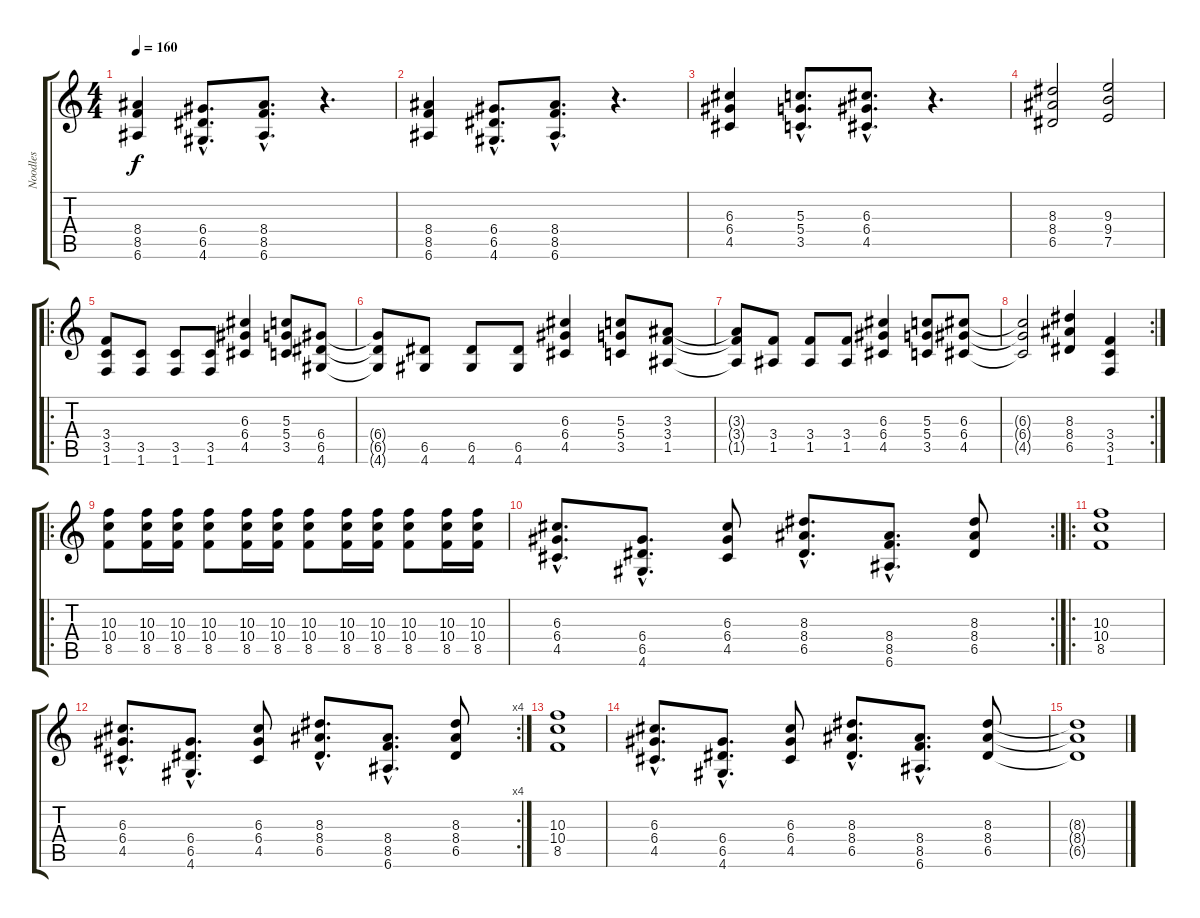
\track ("Noodles" "Noodles") {instrument distortionguitar}
\staff {score tabs}
\tuning (E4 B3 G3 D3 A2 E2) {hide}
\ts (4 4)
\tempo 160
\clef g2
\ks c
(8.4 8.5 6.6).4{dy f} (6.4{hac} 6.5{hac} 4.6{hac}).8{d} (8.4{hac} 8.5{hac} 6.6{hac}).8{d} r.4{d} |
(8.4 8.5 6.6).4 (6.4{hac} 6.5{hac} 4.6{hac}).8{d} (8.4{hac} 8.5{hac} 6.6{hac}).8{d} r.4{d} |
(6.3 6.4 4.5).4 (5.3{hac} 5.4{hac} 3.5{hac}).8{d} (6.3{hac} 6.4{hac} 4.5{hac}).8{d} r.4{d} |
(8.3 8.4 6.5).2 (9.3 9.4 7.5).2 |
\ro
(3.4 3.5 1.6).8 (3.5 1.6).8 (3.5 1.6).8 (3.5 1.6).8 (6.3 6.4 4.5).4 (5.3 5.4 3.5).8 (6.4 6.5 4.6).8 |
(6.4{t} 6.5{t} 4.6{t}).8 (6.5 4.6).8 (6.5 4.6).8 (6.5 4.6).8 (6.3 6.4 4.5).4 (5.3 5.4 3.5).8 (3.3 3.4 1.5).8 |
(3.3{t} 3.4{t} 1.5{t}).8 (3.4 1.5).8 (3.4 1.5).8 (3.4 1.5).8 (6.3 6.4 4.5).4 (5.3 5.4 3.5).8 (6.3 6.4 4.5).8 |
\rc 2
(6.3{t} 6.4{t} 4.5{t}).2 (8.3 8.4 6.5).4 (3.4 3.5 1.6).4 |
\ro
(10.3 10.4 8.5).8 (10.3 10.4 8.5).16 (10.3 10.4 8.5).16 (10.3 10.4 8.5).8 (10.3 10.4 8.5).16 (10.3 10.4 8.5).16 (10.3 10.4 8.5).8 (10.3 10.4 8.5).16 (10.3 10.4 8.5).16 (10.3 10.4 8.5).8 (10.3 10.4 8.5).16 (10.3 10.4 8.5).16 |
\rc 2
(6.3{hac} 6.4{hac} 4.5{hac}).8{d} (6.4{hac} 6.5{hac} 4.6{hac}).8{d} (6.3 6.4 4.5).8 (8.3{hac} 8.4{hac} 6.5{hac}).8{d} (8.4{hac} 8.5{hac} 6.6{hac}).8{d} (8.3 8.4 6.5).8 |
\ro
(10.3 10.4 8.5).1 |
\rc 4
(6.3{hac} 6.4{hac} 4.5{hac}).8{d} (6.4{hac} 6.5{hac} 4.6{hac}).8{d} (6.3 6.4 4.5).8 (8.3{hac} 8.4{hac} 6.5{hac}).8{d} (8.4{hac} 8.5{hac} 6.6{hac}).8{d} (8.3 8.4 6.5).8 |
(10.3 10.4 8.5).1 |
(6.3{hac} 6.4{hac} 4.5{hac}).8{d} (6.4{hac} 6.5{hac} 4.6{hac}).8{d} (6.3 6.4 4.5).8 (8.3{hac} 8.4{hac} 6.5{hac}).8{d} (8.4{hac} 8.5{hac} 6.6{hac}).8{d} (8.3 8.4 6.5).8 |
(8.3{t} 8.4{t} 6.5{t}).1
